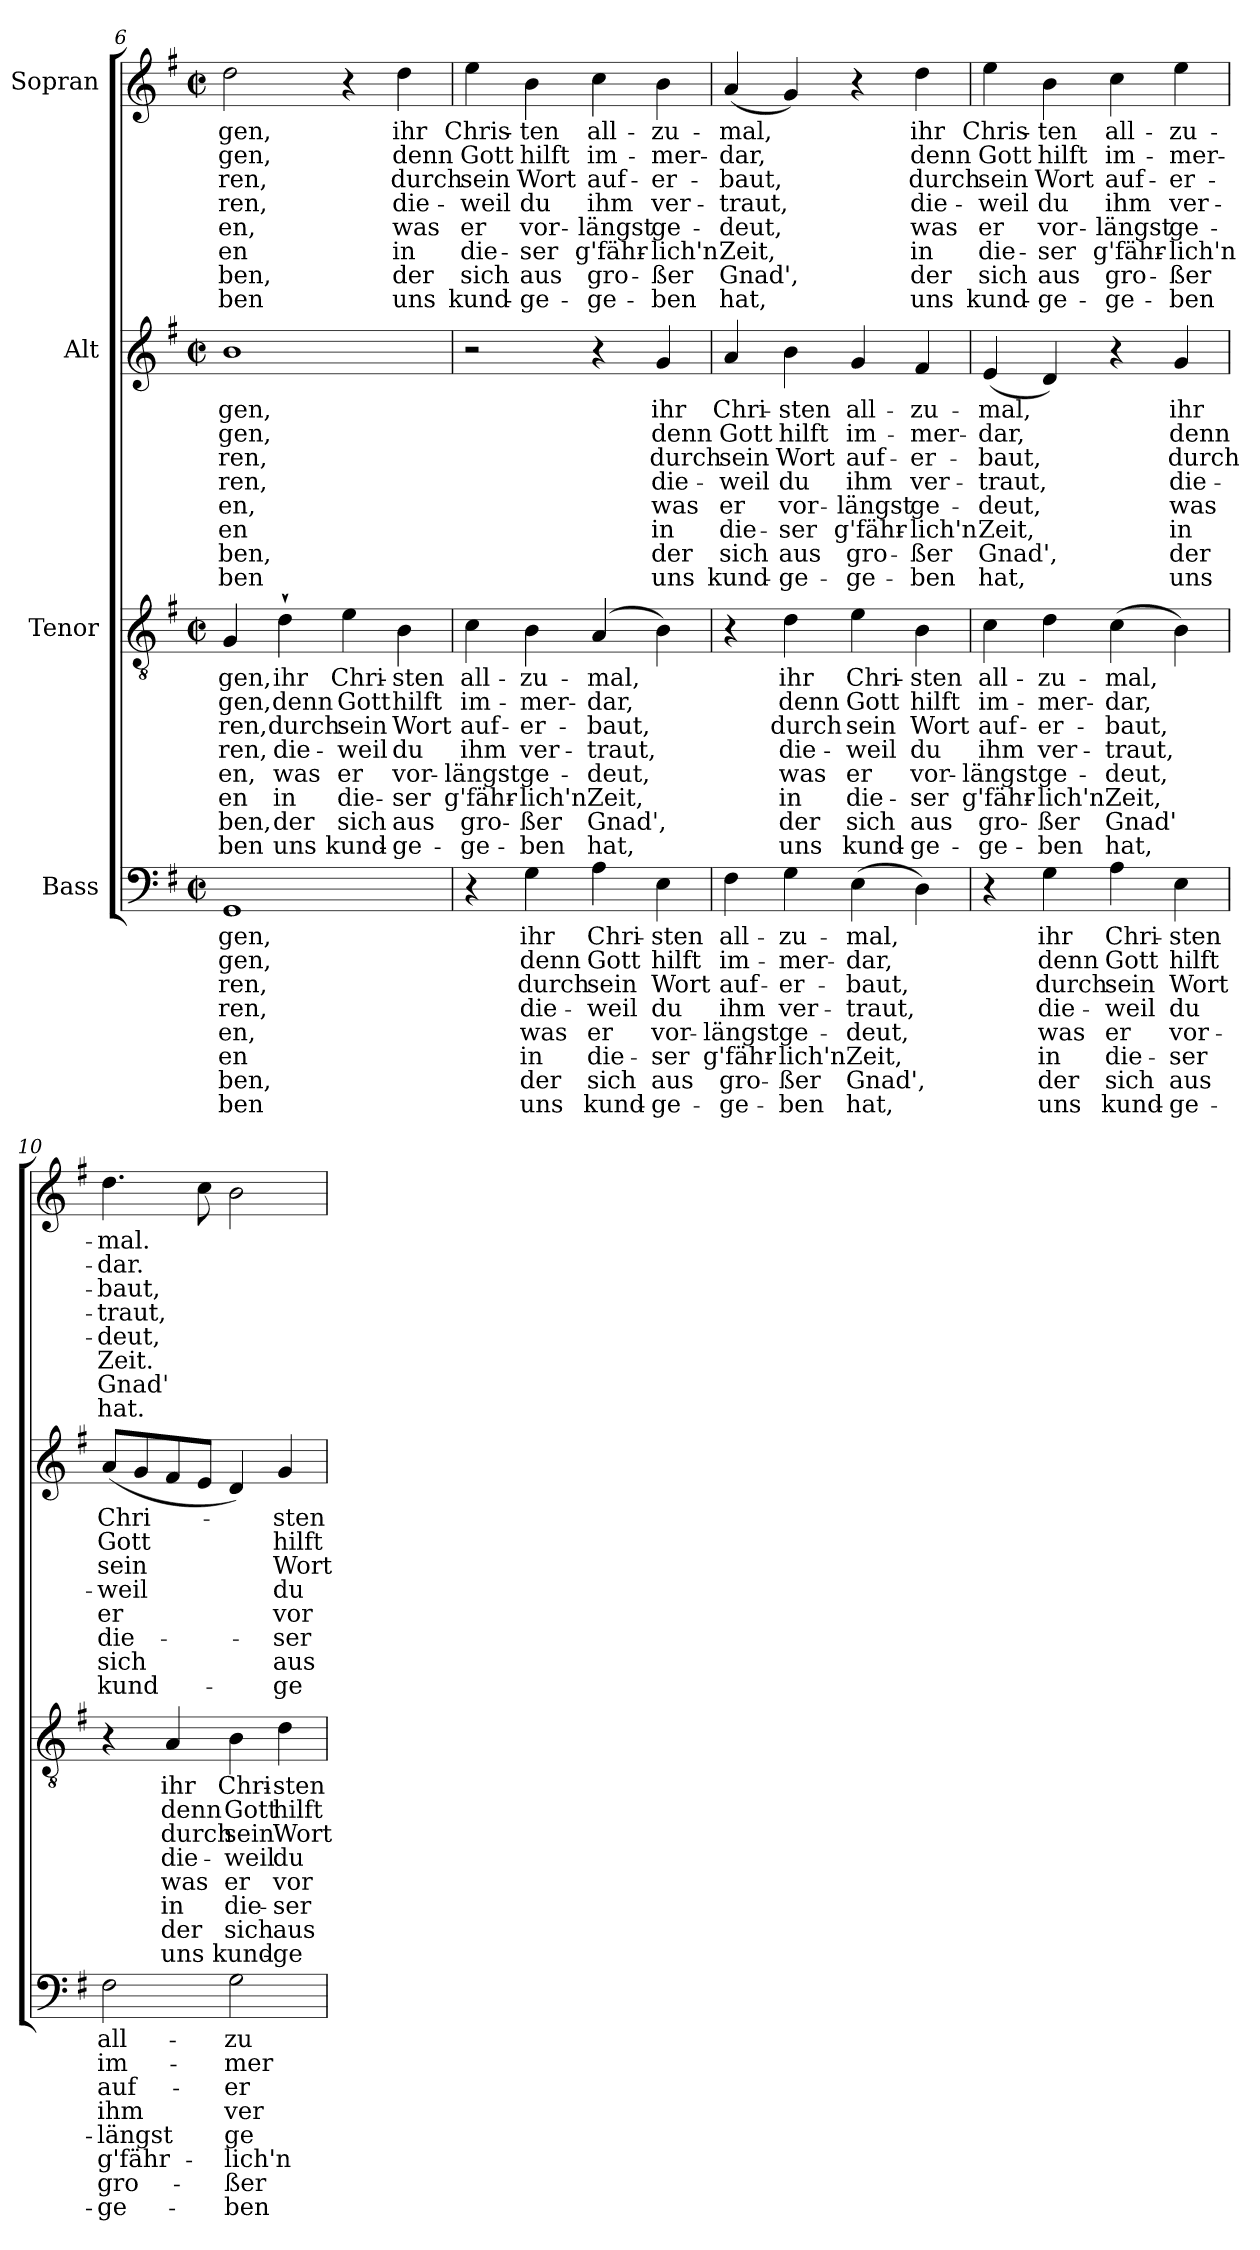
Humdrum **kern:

**kern	**text	**text	**text	**text	**text	**text	**text	**text	**kern	**text	**text	**text	**text	**text	**text	**text	**text	**kern	**text	**text	**text	**text	**text	**text	**text	**text	**kern	**text	**text	**text	**text	**text	**text	**text	**text
*part4	*part4	*part4	*part4	*part4	*part4	*part4	*part4	*part4	*part3	*part3	*part3	*part3	*part3	*part3	*part3	*part3	*part3	*part2	*part2	*part2	*part2	*part2	*part2	*part2	*part2	*part2	*part1	*part1	*part1	*part1	*part1	*part1	*part1	*part1	*part1
*staff4	*staff4	*staff4	*staff4	*staff4	*staff4	*staff4	*staff4	*staff4	*staff3	*staff3	*staff3	*staff3	*staff3	*staff3	*staff3	*staff3	*staff3	*staff2	*staff2	*staff2	*staff2	*staff2	*staff2	*staff2	*staff2	*staff2	*staff1	*staff1	*staff1	*staff1	*staff1	*staff1	*staff1	*staff1	*staff1
*I"Bass	*	*	*	*	*	*	*	*	*I"Tenor	*	*	*	*	*	*	*	*	*I"Alt	*	*	*	*	*	*	*	*	*I"Sopran	*	*	*	*	*	*	*	*
!!LO:PB:g=z
*clefF4	*	*	*	*	*	*	*	*	*clefGv2	*	*	*	*	*	*	*	*	*clefG2	*	*	*	*	*	*	*	*	*clefG2	*	*	*	*	*	*	*	*
*k[f#]	*	*	*	*	*	*	*	*	*k[f#]	*	*	*	*	*	*	*	*	*k[f#]	*	*	*	*	*	*	*	*	*k[f#]	*	*	*	*	*	*	*	*
*G:	*	*	*	*	*	*	*	*	*G:	*	*	*	*	*	*	*	*	*G:	*	*	*	*	*	*	*	*	*G:	*	*	*	*	*	*	*	*
*M2/2	*	*	*	*	*	*	*	*	*M2/2	*	*	*	*	*	*	*	*	*M2/2	*	*	*	*	*	*	*	*	*M2/2	*	*	*	*	*	*	*	*
*met(c|)	*	*	*	*	*	*	*	*	*met(c|)	*	*	*	*	*	*	*	*	*met(c|)	*	*	*	*	*	*	*	*	*met(c|)	*	*	*	*	*	*	*	*
=6	=6	=6	=6	=6	=6	=6	=6	=6	=6	=6	=6	=6	=6	=6	=6	=6	=6	=6	=6	=6	=6	=6	=6	=6	=6	=6	=6	=6	=6	=6	=6	=6	=6	=6	=6
!	!LO:LY:b	!LO:LY:b	!LO:LY:b	!LO:LY:b	!LO:LY:b	!LO:LY:b	!LO:LY:b	!LO:LY:b	!	!LO:LY:b	!LO:LY:b	!LO:LY:b	!LO:LY:b	!LO:LY:b	!LO:LY:b	!LO:LY:b	!LO:LY:b	!	!LO:LY:b	!LO:LY:b	!LO:LY:b	!LO:LY:b	!LO:LY:b	!LO:LY:b	!LO:LY:b	!LO:LY:b	!	!LO:LY:b	!LO:LY:b	!LO:LY:b	!LO:LY:b	!LO:LY:b	!LO:LY:b	!LO:LY:b	!LO:LY:b
1GG	-gen,	-gen,	-ren,	-ren,	-en,	-en	-ben,	-ben	4G/	-gen,	-gen,	-ren,	-ren,	-en,	-en	-ben,	-ben	1b	-gen,	-gen,	-ren,	-ren,	-en,	-en	-ben,	-ben	2dd\	-gen,	-gen,	-ren,	-ren,	-en,	-en	-ben,	-ben
!	!	!	!	!	!	!	!	!	!	!LO:LY:b	!LO:LY:b	!LO:LY:b	!LO:LY:b	!LO:LY:b	!LO:LY:b	!LO:LY:b	!LO:LY:b	!	!	!	!	!	!	!	!	!	!	!	!	!	!	!	!	!	!
.	.	.	.	.	.	.	.	.	4d`>\	ihr	denn	durch	die-	was	in	der	uns	.	.	.	.	.	.	.	.	.	.	.	.	.	.	.	.	.	.
!	!	!	!	!	!	!	!	!	!	!LO:LY:b	!LO:LY:b	!LO:LY:b	!LO:LY:b	!LO:LY:b	!LO:LY:b	!LO:LY:b	!LO:LY:b	!	!	!	!	!	!	!	!	!	!	!	!	!	!	!	!	!	!
.	.	.	.	.	.	.	.	.	4e\	Chri-	Gott	sein	-weil	er	die-	sich	kund-	.	.	.	.	.	.	.	.	.	4r	.	.	.	.	.	.	.	.
!	!	!	!	!	!	!	!	!	!	!LO:LY:b	!LO:LY:b	!LO:LY:b	!LO:LY:b	!LO:LY:b	!LO:LY:b	!LO:LY:b	!LO:LY:b	!	!	!	!	!	!	!	!	!	!	!LO:LY:b	!LO:LY:b	!LO:LY:b	!LO:LY:b	!LO:LY:b	!LO:LY:b	!LO:LY:b	!LO:LY:b
.	.	.	.	.	.	.	.	.	4B\	-sten	hilft	Wort	du	vor-	-ser	aus	-ge-	.	.	.	.	.	.	.	.	.	4dd\	ihr	denn	durch	die-	was	in	der	uns
=7	=7	=7	=7	=7	=7	=7	=7	=7	=7	=7	=7	=7	=7	=7	=7	=7	=7	=7	=7	=7	=7	=7	=7	=7	=7	=7	=7	=7	=7	=7	=7	=7	=7	=7	=7
!	!	!	!	!	!	!	!	!	!	!LO:LY:b	!LO:LY:b	!LO:LY:b	!LO:LY:b	!LO:LY:b	!LO:LY:b	!LO:LY:b	!LO:LY:b	!	!	!	!	!	!	!	!	!	!	!LO:LY:b	!LO:LY:b	!LO:LY:b	!LO:LY:b	!LO:LY:b	!LO:LY:b	!LO:LY:b	!LO:LY:b
4r	.	.	.	.	.	.	.	.	4c\	all-	im-	auf-	ihm	-längst	g'fähr-	gro-	-ge-	2r	.	.	.	.	.	.	.	.	4ee\	Chris-	Gott	sein	-weil	er	die-	sich	kund-
!	!LO:LY:b	!LO:LY:b	!LO:LY:b	!LO:LY:b	!LO:LY:b	!LO:LY:b	!LO:LY:b	!LO:LY:b	!	!LO:LY:b	!LO:LY:b	!LO:LY:b	!LO:LY:b	!LO:LY:b	!LO:LY:b	!LO:LY:b	!LO:LY:b	!	!	!	!	!	!	!	!	!	!	!LO:LY:b	!LO:LY:b	!LO:LY:b	!LO:LY:b	!LO:LY:b	!LO:LY:b	!LO:LY:b	!LO:LY:b
4G\	ihr	denn	durch	die-	was	in	der	uns	4B\	-zu-	-mer-	-er-	ver-	ge-	-lich'n	-ßer	-ben	.	.	.	.	.	.	.	.	.	4b\	-ten	hilft	Wort	du	vor-	-ser	aus	-ge-
!	!LO:LY:b	!LO:LY:b	!LO:LY:b	!LO:LY:b	!LO:LY:b	!LO:LY:b	!LO:LY:b	!LO:LY:b	!	!LO:LY:b	!LO:LY:b	!LO:LY:b	!LO:LY:b	!LO:LY:b	!LO:LY:b	!LO:LY:b	!LO:LY:b	!	!	!	!	!	!	!	!	!	!	!LO:LY:b	!LO:LY:b	!LO:LY:b	!LO:LY:b	!LO:LY:b	!LO:LY:b	!LO:LY:b	!LO:LY:b
4A\	Chri-	Gott	sein	-weil	er	die-	sich	kund-	(4A/	-mal,	-dar,	-baut,	-traut,	-deut,	Zeit,	Gnad',	hat,	4r	.	.	.	.	.	.	.	.	4cc\	all-	im-	auf-	ihm	-längst	g'fähr-	gro-	-ge-
!	!LO:LY:b	!LO:LY:b	!LO:LY:b	!LO:LY:b	!LO:LY:b	!LO:LY:b	!LO:LY:b	!LO:LY:b	!	!	!	!	!	!	!	!	!	!	!LO:LY:b	!LO:LY:b	!LO:LY:b	!LO:LY:b	!LO:LY:b	!LO:LY:b	!LO:LY:b	!LO:LY:b	!	!LO:LY:b	!LO:LY:b	!LO:LY:b	!LO:LY:b	!LO:LY:b	!LO:LY:b	!LO:LY:b	!LO:LY:b
4E\	-sten	hilft	Wort	du	vor-	-ser	aus	-ge-	4B\)	.	.	.	.	.	.	.	.	4g/	ihr	denn	durch	die-	was	in	der	uns	4b\	-zu-	-mer-	-er-	ver-	ge-	-lich'n	-ßer	-ben
=8	=8	=8	=8	=8	=8	=8	=8	=8	=8	=8	=8	=8	=8	=8	=8	=8	=8	=8	=8	=8	=8	=8	=8	=8	=8	=8	=8	=8	=8	=8	=8	=8	=8	=8	=8
!	!LO:LY:b	!LO:LY:b	!LO:LY:b	!LO:LY:b	!LO:LY:b	!LO:LY:b	!LO:LY:b	!LO:LY:b	!	!	!	!	!	!	!	!	!	!	!LO:LY:b	!LO:LY:b	!LO:LY:b	!LO:LY:b	!LO:LY:b	!LO:LY:b	!LO:LY:b	!LO:LY:b	!	!LO:LY:b	!LO:LY:b	!LO:LY:b	!LO:LY:b	!LO:LY:b	!LO:LY:b	!LO:LY:b	!LO:LY:b
4F#\	all-	im-	auf-	ihm	-längst	g'fähr-	gro-	-ge-	4r	.	.	.	.	.	.	.	.	4a/	Chri-	Gott	sein	-weil	er	die-	sich	kund-	(<4a/	-mal,	-dar,	-baut,	-traut,	-deut,	Zeit,	Gnad',	hat,
!	!LO:LY:b	!LO:LY:b	!LO:LY:b	!LO:LY:b	!LO:LY:b	!LO:LY:b	!LO:LY:b	!LO:LY:b	!	!LO:LY:b	!LO:LY:b	!LO:LY:b	!LO:LY:b	!LO:LY:b	!LO:LY:b	!LO:LY:b	!LO:LY:b	!	!LO:LY:b	!LO:LY:b	!LO:LY:b	!LO:LY:b	!LO:LY:b	!LO:LY:b	!LO:LY:b	!LO:LY:b	!	!	!	!	!	!	!	!	!
4G\	-zu-	-mer-	-er-	ver-	ge-	-lich'n	-ßer	-ben	4d\	ihr	denn	durch	die-	was	in	der	uns	4b\	-sten	hilft	Wort	du	vor-	-ser	aus	-ge-	4g/)	.	.	.	.	.	.	.	.
!	!LO:LY:b	!LO:LY:b	!LO:LY:b	!LO:LY:b	!LO:LY:b	!LO:LY:b	!LO:LY:b	!LO:LY:b	!	!LO:LY:b	!LO:LY:b	!LO:LY:b	!LO:LY:b	!LO:LY:b	!LO:LY:b	!LO:LY:b	!LO:LY:b	!	!LO:LY:b	!LO:LY:b	!LO:LY:b	!LO:LY:b	!LO:LY:b	!LO:LY:b	!LO:LY:b	!LO:LY:b	!	!	!	!	!	!	!	!	!
(>4E\	-mal,	-dar,	-baut,	-traut,	-deut,	Zeit,	Gnad',	hat,	4e\	Chri-	Gott	sein	-weil	er	die-	sich	kund-	4g/	all-	im-	auf-	ihm	-längst	g'fähr-	gro-	-ge-	4r	.	.	.	.	.	.	.	.
!	!	!	!	!	!	!	!	!	!	!LO:LY:b	!LO:LY:b	!LO:LY:b	!LO:LY:b	!LO:LY:b	!LO:LY:b	!LO:LY:b	!LO:LY:b	!	!LO:LY:b	!LO:LY:b	!LO:LY:b	!LO:LY:b	!LO:LY:b	!LO:LY:b	!LO:LY:b	!LO:LY:b	!	!LO:LY:b	!LO:LY:b	!LO:LY:b	!LO:LY:b	!LO:LY:b	!LO:LY:b	!LO:LY:b	!LO:LY:b
4D\)	.	.	.	.	.	.	.	.	4B\	-sten	hilft	Wort	du	vor-	-ser	aus	-ge-	4f#/	-zu-	-mer-	-er-	ver-	ge-	-lich'n	-ßer	-ben	4dd\	ihr	denn	durch	die-	was	in	der	uns
=9	=9	=9	=9	=9	=9	=9	=9	=9	=9	=9	=9	=9	=9	=9	=9	=9	=9	=9	=9	=9	=9	=9	=9	=9	=9	=9	=9	=9	=9	=9	=9	=9	=9	=9	=9
!	!	!	!	!	!	!	!	!	!	!LO:LY:b	!LO:LY:b	!LO:LY:b	!LO:LY:b	!LO:LY:b	!LO:LY:b	!LO:LY:b	!LO:LY:b	!	!LO:LY:b	!LO:LY:b	!LO:LY:b	!LO:LY:b	!LO:LY:b	!LO:LY:b	!LO:LY:b	!LO:LY:b	!	!LO:LY:b	!LO:LY:b	!LO:LY:b	!LO:LY:b	!LO:LY:b	!LO:LY:b	!LO:LY:b	!LO:LY:b
4r	.	.	.	.	.	.	.	.	4c\	all-	im-	auf-	ihm	-längst	g'fähr-	gro-	-ge-	(<4e/	-mal,	-dar,	-baut,	-traut,	-deut,	Zeit,	Gnad',	hat,	4ee\	Chris-	Gott	sein	-weil	er	die-	sich	kund-
!	!LO:LY:b	!LO:LY:b	!LO:LY:b	!LO:LY:b	!LO:LY:b	!LO:LY:b	!LO:LY:b	!LO:LY:b	!	!LO:LY:b	!LO:LY:b	!LO:LY:b	!LO:LY:b	!LO:LY:b	!LO:LY:b	!LO:LY:b	!LO:LY:b	!	!	!	!	!	!	!	!	!	!	!LO:LY:b	!LO:LY:b	!LO:LY:b	!LO:LY:b	!LO:LY:b	!LO:LY:b	!LO:LY:b	!LO:LY:b
4G\	ihr	denn	durch	die-	was	in	der	uns	4d\	-zu-	-mer-	-er-	ver-	ge-	-lich'n	-ßer	-ben	4d/)	.	.	.	.	.	.	.	.	4b\	-ten	hilft	Wort	du	vor-	-ser	aus	-ge-
!	!LO:LY:b	!LO:LY:b	!LO:LY:b	!LO:LY:b	!LO:LY:b	!LO:LY:b	!LO:LY:b	!LO:LY:b	!	!LO:LY:b	!LO:LY:b	!LO:LY:b	!LO:LY:b	!LO:LY:b	!LO:LY:b	!LO:LY:b	!LO:LY:b	!	!	!	!	!	!	!	!	!	!	!LO:LY:b	!LO:LY:b	!LO:LY:b	!LO:LY:b	!LO:LY:b	!LO:LY:b	!LO:LY:b	!LO:LY:b
4A\	Chri-	Gott	sein	-weil	er	die-	sich	kund-	(>4c\	-mal,	-dar,	-baut,	-traut,	-deut,	Zeit,	Gnad'	hat,	4r	.	.	.	.	.	.	.	.	4cc\	all-	im-	auf-	ihm	-längst	g'fähr-	gro-	-ge-
!	!LO:LY:b	!LO:LY:b	!LO:LY:b	!LO:LY:b	!LO:LY:b	!LO:LY:b	!LO:LY:b	!LO:LY:b	!	!	!	!	!	!	!	!	!	!	!LO:LY:b	!LO:LY:b	!LO:LY:b	!LO:LY:b	!LO:LY:b	!LO:LY:b	!LO:LY:b	!LO:LY:b	!	!LO:LY:b	!LO:LY:b	!LO:LY:b	!LO:LY:b	!LO:LY:b	!LO:LY:b	!LO:LY:b	!LO:LY:b
4E\	-sten	hilft	Wort	du	vor-	-ser	aus	-ge-	4B\)	.	.	.	.	.	.	.	.	4g/	ihr	denn	durch	die-	was	in	der	uns	4ee\	-zu-	-mer-	-er-	ver-	ge-	-lich'n	-ßer	-ben
=10	=10	=10	=10	=10	=10	=10	=10	=10	=10	=10	=10	=10	=10	=10	=10	=10	=10	=10	=10	=10	=10	=10	=10	=10	=10	=10	=10	=10	=10	=10	=10	=10	=10	=10	=10
!	!LO:LY:b	!LO:LY:b	!LO:LY:b	!LO:LY:b	!LO:LY:b	!LO:LY:b	!LO:LY:b	!LO:LY:b	!	!	!	!	!	!	!	!	!	!	!LO:LY:b	!LO:LY:b	!LO:LY:b	!LO:LY:b	!LO:LY:b	!LO:LY:b	!LO:LY:b	!LO:LY:b	!	!LO:LY:b	!LO:LY:b	!LO:LY:b	!LO:LY:b	!LO:LY:b	!LO:LY:b	!LO:LY:b	!LO:LY:b
2F#\	all-	im-	auf-	ihm	-längst	g'fähr-	gro-	-ge-	4r	.	.	.	.	.	.	.	.	(<8a/L	Chri-	Gott	sein	-weil	er	die-	sich	kund-	4.dd\	-mal.	-dar.	-baut,	-traut,	-deut,	Zeit.	Gnad'	hat.
.	.	.	.	.	.	.	.	.	.	.	.	.	.	.	.	.	.	8g/	.	.	.	.	.	.	.	.	.	.	.	.	.	.	.	.	.
!	!	!	!	!	!	!	!	!	!	!LO:LY:b	!LO:LY:b	!LO:LY:b	!LO:LY:b	!LO:LY:b	!LO:LY:b	!LO:LY:b	!LO:LY:b	!	!	!	!	!	!	!	!	!	!	!	!	!	!	!	!	!	!
.	.	.	.	.	.	.	.	.	4A/	ihr	denn	durch	die-	was	in	der	uns	8f#/	.	.	.	.	.	.	.	.	.	.	.	.	.	.	.	.	.
.	.	.	.	.	.	.	.	.	.	.	.	.	.	.	.	.	.	8e/J	.	.	.	.	.	.	.	.	8cc\	.	.	.	.	.	.	.	.
!	!LO:LY:b	!LO:LY:b	!LO:LY:b	!LO:LY:b	!LO:LY:b	!LO:LY:b	!LO:LY:b	!LO:LY:b	!	!LO:LY:b	!LO:LY:b	!LO:LY:b	!LO:LY:b	!LO:LY:b	!LO:LY:b	!LO:LY:b	!LO:LY:b	!	!	!	!	!	!	!	!	!	!	!	!	!	!	!	!	!	!
2G\	-zu-	-mer	-er-	ver-	ge-	-lich'n	-ßer	-ben	4B\	Chri-	Gott	sein	-weil	er	die-	sich	kund-	4d/)	.	.	.	.	.	.	.	.	2b\	.	.	.	.	.	.	.	.
!	!	!	!	!	!	!	!	!	!	!LO:LY:b	!LO:LY:b	!LO:LY:b	!LO:LY:b	!LO:LY:b	!LO:LY:b	!LO:LY:b	!LO:LY:b	!	!LO:LY:b	!LO:LY:b	!LO:LY:b	!LO:LY:b	!LO:LY:b	!LO:LY:b	!LO:LY:b	!LO:LY:b	!	!	!	!	!	!	!	!	!
.	.	.	.	.	.	.	.	.	4d\	-sten	hilft	Wort	du	vor-	-ser	aus	-ge-	4g/	-sten	hilft	Wort	du	vor-	-ser	aus	-ge-	.	.	.	.	.	.	.	.	.
=	=	=	=	=	=	=	=	=	=	=	=	=	=	=	=	=	=	=	=	=	=	=	=	=	=	=	=	=	=	=	=	=	=	=	=
*-	*-	*-	*-	*-	*-	*-	*-	*-	*-	*-	*-	*-	*-	*-	*-	*-	*-	*-	*-	*-	*-	*-	*-	*-	*-	*-	*-	*-	*-	*-	*-	*-	*-	*-	*-
